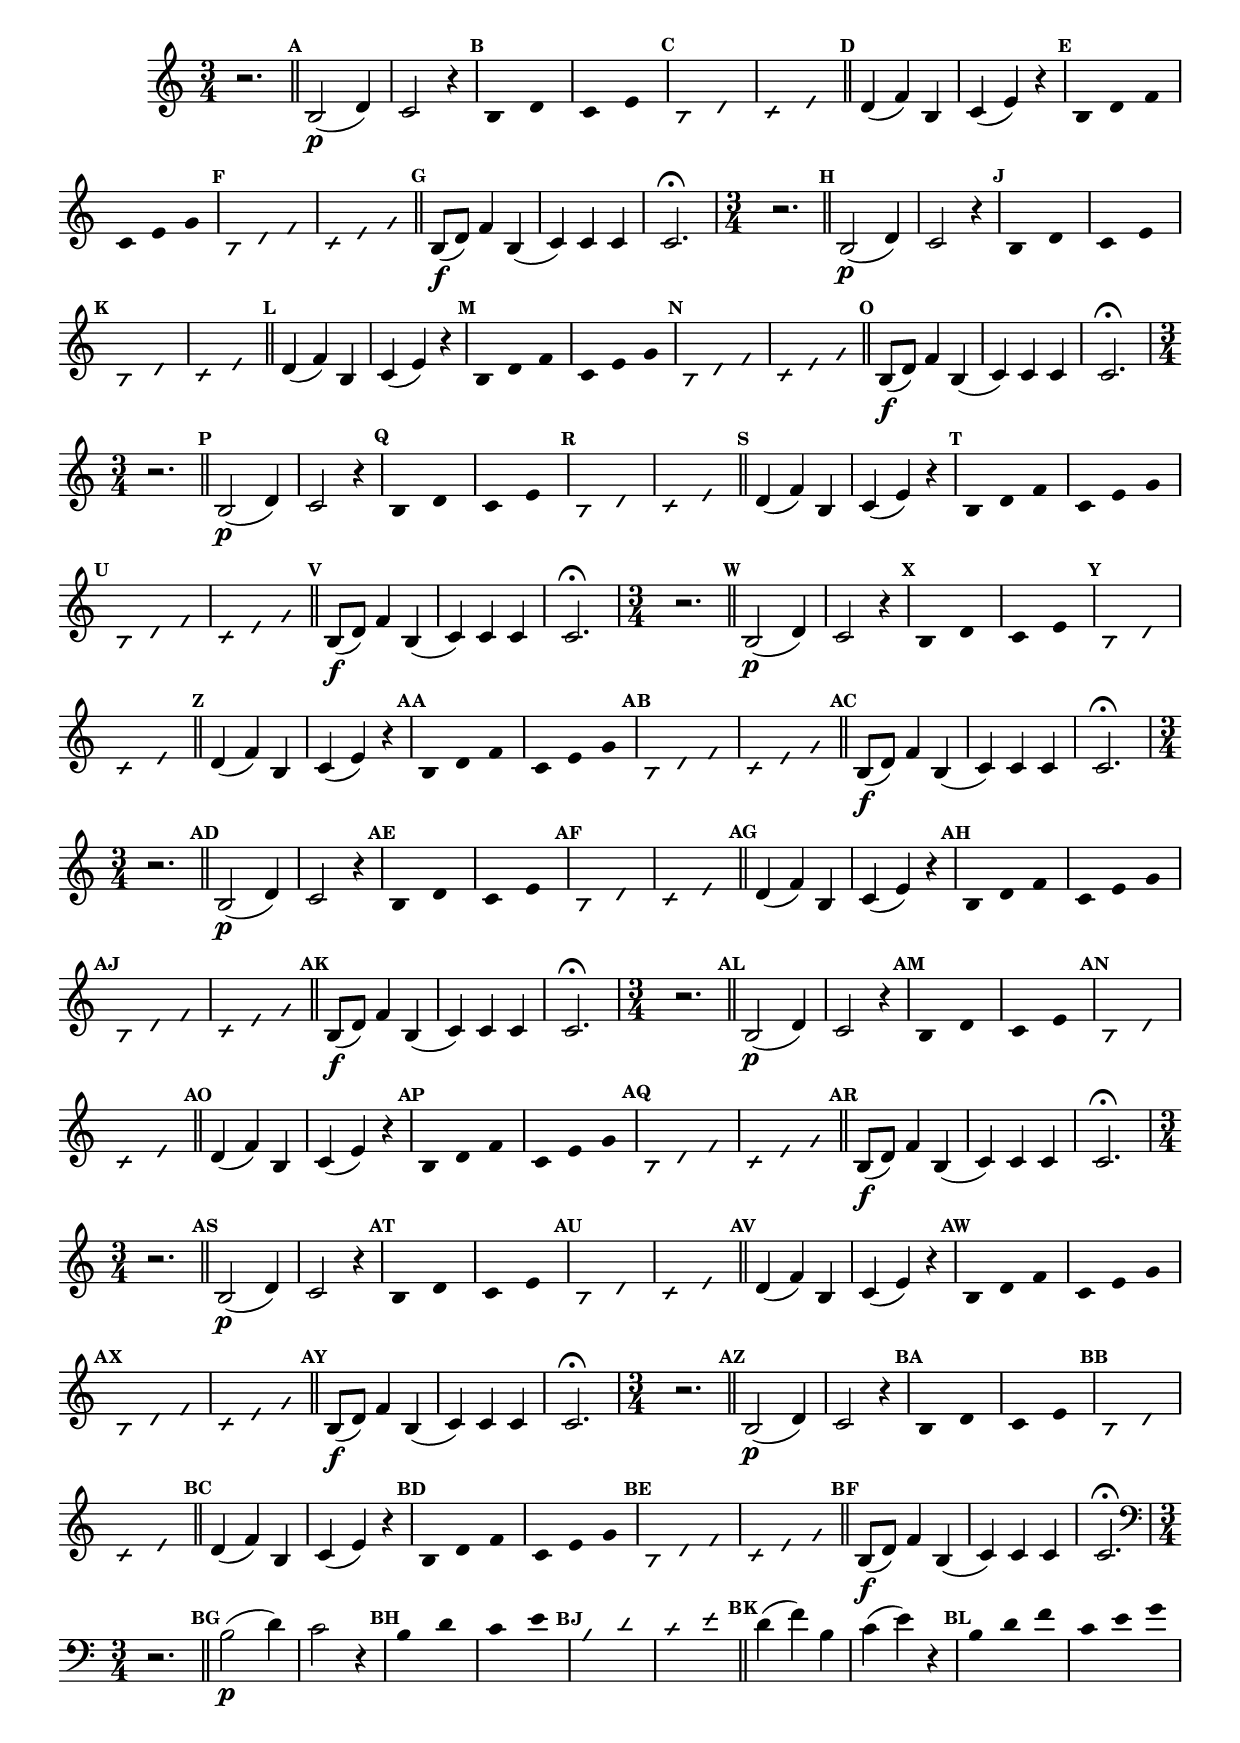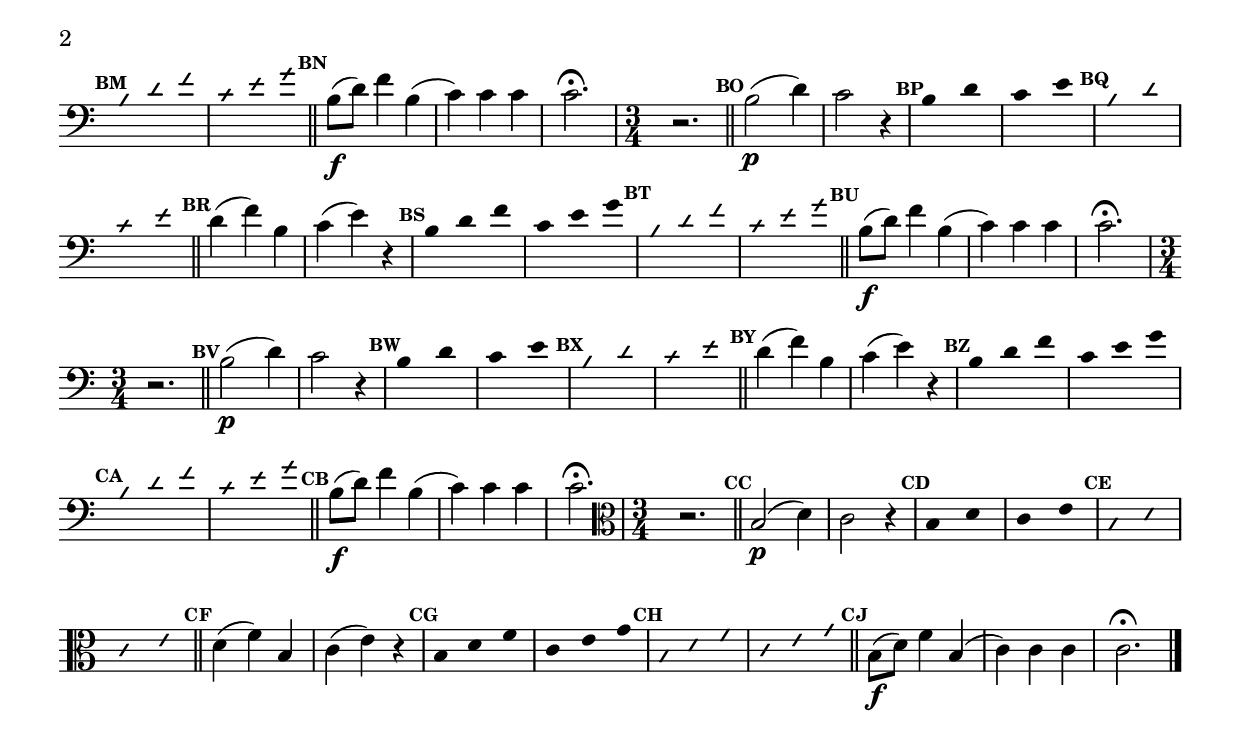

\version "2.16.0"

%\header { texidoc="35 - Aquecendo e Divertindo-se com a escala mixolidia" }

%INICIA INTERVALOS 

\relative c' {
  \key c \major

                                % CLARINETE

  \tag #'cl {
    \override Staff.TimeSignature #'style = #'()
    \time 3/4 
    \override Score.BarNumber #'transparent = ##t
    \override Score.RehearsalMark #'font-size = #-2
                                %\override Score.RehearsalMark #'font-family = #'
    \set Score.markFormatter = #format-mark-numbers
    r2.

    \bar "||"

    \mark \default b2\p( d4) c2 r4
    \override Stem #'transparent = ##t
    \override Beam #'transparent = ##t
    \override Voice.NoteHead #'stencil = #ly:text-interface::print
    \override Voice.NoteHead #'text = #(make-musicglyph-markup "noteheads.s2")

    \mark \default b4*3/2 d c e

    \override NoteHead #'style = #'slash
    \override NoteHead #'font-size = #-5
    \override Voice.NoteHead #'stencil = #ly:text-interface::print
    \override Voice.NoteHead #'text = #(make-musicglyph-markup "noteheads.s2slash")

    \mark \default b d c e

    \revert NoteHead #'style
    \revert Stem #'transparent 
    \revert Beam #'transparent
    \revert NoteHead #'font-size
    \revert Voice.NoteHead #'stencil

    \revert Voice.NoteHead #'text
    \bar "||"


    \mark \default d4( f) b, c( e) r4

    \override Stem #'transparent = ##t
    \override Beam #'transparent = ##t
    \override Voice.NoteHead #'stencil = #ly:text-interface::print
    \override Voice.NoteHead #'text = #(make-musicglyph-markup "noteheads.s2")

    \mark \default b4 d f c e g

    \override NoteHead #'style = #'slash
    \override NoteHead #'font-size = #-5
    \override Voice.NoteHead #'stencil = #ly:text-interface::print
    \override Voice.NoteHead #'text = #(make-musicglyph-markup "noteheads.s2slash")

    \mark \default b, d f c e g

    \revert NoteHead #'style
    \revert Stem #'transparent 
    \revert Beam #'transparent
    \revert NoteHead #'font-size
    \revert Voice.NoteHead #'stencil

    \revert Voice.NoteHead #'text
    \bar "||"


    \mark \default b,8\f( d) f4 b,(
    c) c c 
    c2.\fermata

  }

                                % FLAUTA

  \tag #'fl {
    \override Staff.TimeSignature #'style = #'()
    \time 3/4 
    \override Score.BarNumber #'transparent = ##t
    \override Score.RehearsalMark #'font-size = #-2
                                %\override Score.RehearsalMark #'font-family = #'
    \set Score.markFormatter = #format-mark-numbers
    r2.

    \bar "||"

    \mark \default b2\p( d4) c2 r4
    \override Stem #'transparent = ##t
    \override Beam #'transparent = ##t
    \override Voice.NoteHead #'stencil = #ly:text-interface::print
    \override Voice.NoteHead #'text = #(make-musicglyph-markup "noteheads.s2")

    \mark \default b4*3/2 d c e

    \override NoteHead #'style = #'slash
    \override NoteHead #'font-size = #-5
    \override Voice.NoteHead #'stencil = #ly:text-interface::print
    \override Voice.NoteHead #'text = #(make-musicglyph-markup "noteheads.s2slash")

    \mark \default b d c e

    \revert NoteHead #'style
    \revert Stem #'transparent 
    \revert Beam #'transparent
    \revert NoteHead #'font-size
    \revert Voice.NoteHead #'stencil

    \revert Voice.NoteHead #'text
    \bar "||"


    \mark \default d4( f) b, c( e) r4

    \override Stem #'transparent = ##t
    \override Beam #'transparent = ##t
    \override Voice.NoteHead #'stencil = #ly:text-interface::print
    \override Voice.NoteHead #'text = #(make-musicglyph-markup "noteheads.s2")

    \mark \default b4 d f c e g

    \override NoteHead #'style = #'slash
    \override NoteHead #'font-size = #-5
    \override Voice.NoteHead #'stencil = #ly:text-interface::print
    \override Voice.NoteHead #'text = #(make-musicglyph-markup "noteheads.s2slash")

    \mark \default b, d f c e g

    \revert NoteHead #'style
    \revert Stem #'transparent 
    \revert Beam #'transparent
    \revert NoteHead #'font-size
    \revert Voice.NoteHead #'stencil

    \revert Voice.NoteHead #'text
    \bar "||"


    \mark \default b,8\f( d) f4 b,(
    c) c c 
    c2.\fermata

  }

                                % OBOÉ

  \tag #'ob {
    \override Staff.TimeSignature #'style = #'()
    \time 3/4 
    \override Score.BarNumber #'transparent = ##t
    \override Score.RehearsalMark #'font-size = #-2
                                %\override Score.RehearsalMark #'font-family = #'
    \set Score.markFormatter = #format-mark-numbers
    r2.

    \bar "||"

    \mark \default b2\p( d4) c2 r4
    \override Stem #'transparent = ##t
    \override Beam #'transparent = ##t
    \override Voice.NoteHead #'stencil = #ly:text-interface::print
    \override Voice.NoteHead #'text = #(make-musicglyph-markup "noteheads.s2")

    \mark \default b4*3/2 d c e

    \override NoteHead #'style = #'slash
    \override NoteHead #'font-size = #-5
    \override Voice.NoteHead #'stencil = #ly:text-interface::print
    \override Voice.NoteHead #'text = #(make-musicglyph-markup "noteheads.s2slash")

    \mark \default b d c e

    \revert NoteHead #'style
    \revert Stem #'transparent 
    \revert Beam #'transparent
    \revert NoteHead #'font-size
    \revert Voice.NoteHead #'stencil

    \revert Voice.NoteHead #'text
    \bar "||"


    \mark \default d4( f) b, c( e) r4

    \override Stem #'transparent = ##t
    \override Beam #'transparent = ##t
    \override Voice.NoteHead #'stencil = #ly:text-interface::print
    \override Voice.NoteHead #'text = #(make-musicglyph-markup "noteheads.s2")

    \mark \default b4 d f c e g

    \override NoteHead #'style = #'slash
    \override NoteHead #'font-size = #-5
    \override Voice.NoteHead #'stencil = #ly:text-interface::print
    \override Voice.NoteHead #'text = #(make-musicglyph-markup "noteheads.s2slash")

    \mark \default b, d f c e g

    \revert NoteHead #'style
    \revert Stem #'transparent 
    \revert Beam #'transparent
    \revert NoteHead #'font-size
    \revert Voice.NoteHead #'stencil

    \revert Voice.NoteHead #'text
    \bar "||"


    \mark \default b,8\f( d) f4 b,(
    c) c c 
    c2.\fermata

  }

                                % SAX ALTO

  \tag #'saxa {
    \override Staff.TimeSignature #'style = #'()
    \time 3/4 
    \override Score.BarNumber #'transparent = ##t
    \override Score.RehearsalMark #'font-size = #-2
                                %\override Score.RehearsalMark #'font-family = #'
    \set Score.markFormatter = #format-mark-numbers
    r2.

    \bar "||"

    \mark \default b2\p( d4) c2 r4
    \override Stem #'transparent = ##t
    \override Beam #'transparent = ##t
    \override Voice.NoteHead #'stencil = #ly:text-interface::print
    \override Voice.NoteHead #'text = #(make-musicglyph-markup "noteheads.s2")

    \mark \default b4*3/2 d c e

    \override NoteHead #'style = #'slash
    \override NoteHead #'font-size = #-5
    \override Voice.NoteHead #'stencil = #ly:text-interface::print
    \override Voice.NoteHead #'text = #(make-musicglyph-markup "noteheads.s2slash")

    \mark \default b d c e

    \revert NoteHead #'style
    \revert Stem #'transparent 
    \revert Beam #'transparent
    \revert NoteHead #'font-size
    \revert Voice.NoteHead #'stencil

    \revert Voice.NoteHead #'text
    \bar "||"


    \mark \default d4( f) b, c( e) r4

    \override Stem #'transparent = ##t
    \override Beam #'transparent = ##t
    \override Voice.NoteHead #'stencil = #ly:text-interface::print
    \override Voice.NoteHead #'text = #(make-musicglyph-markup "noteheads.s2")

    \mark \default b4 d f c e g

    \override NoteHead #'style = #'slash
    \override NoteHead #'font-size = #-5
    \override Voice.NoteHead #'stencil = #ly:text-interface::print
    \override Voice.NoteHead #'text = #(make-musicglyph-markup "noteheads.s2slash")

    \mark \default b, d f c e g

    \revert NoteHead #'style
    \revert Stem #'transparent 
    \revert Beam #'transparent
    \revert NoteHead #'font-size
    \revert Voice.NoteHead #'stencil

    \revert Voice.NoteHead #'text
    \bar "||"


    \mark \default b,8\f( d) f4 b,(
    c) c c 
    c2.\fermata

  }

                                % SAX TENOR

  \tag #'saxt {
    \override Staff.TimeSignature #'style = #'()
    \time 3/4 
    \override Score.BarNumber #'transparent = ##t
    \override Score.RehearsalMark #'font-size = #-2
                                %\override Score.RehearsalMark #'font-family = #'
    \set Score.markFormatter = #format-mark-numbers
    r2.

    \bar "||"

    \mark \default b2\p( d4) c2 r4
    \override Stem #'transparent = ##t
    \override Beam #'transparent = ##t
    \override Voice.NoteHead #'stencil = #ly:text-interface::print
    \override Voice.NoteHead #'text = #(make-musicglyph-markup "noteheads.s2")

    \mark \default b4*3/2 d c e

    \override NoteHead #'style = #'slash
    \override NoteHead #'font-size = #-5
    \override Voice.NoteHead #'stencil = #ly:text-interface::print
    \override Voice.NoteHead #'text = #(make-musicglyph-markup "noteheads.s2slash")

    \mark \default b d c e

    \revert NoteHead #'style
    \revert Stem #'transparent 
    \revert Beam #'transparent
    \revert NoteHead #'font-size
    \revert Voice.NoteHead #'stencil

    \revert Voice.NoteHead #'text
    \bar "||"


    \mark \default d4( f) b, c( e) r4

    \override Stem #'transparent = ##t
    \override Beam #'transparent = ##t
    \override Voice.NoteHead #'stencil = #ly:text-interface::print
    \override Voice.NoteHead #'text = #(make-musicglyph-markup "noteheads.s2")

    \mark \default b4 d f c e g

    \override NoteHead #'style = #'slash
    \override NoteHead #'font-size = #-5
    \override Voice.NoteHead #'stencil = #ly:text-interface::print
    \override Voice.NoteHead #'text = #(make-musicglyph-markup "noteheads.s2slash")

    \mark \default b, d f c e g

    \revert NoteHead #'style
    \revert Stem #'transparent 
    \revert Beam #'transparent
    \revert NoteHead #'font-size
    \revert Voice.NoteHead #'stencil

    \revert Voice.NoteHead #'text
    \bar "||"


    \mark \default b,8\f( d) f4 b,(
    c) c c 
    c2.\fermata

  }

                                % SAX GENES

  \tag #'saxg {
    \override Staff.TimeSignature #'style = #'()
    \time 3/4 
    \override Score.BarNumber #'transparent = ##t
    \override Score.RehearsalMark #'font-size = #-2
                                %\override Score.RehearsalMark #'font-family = #'
    \set Score.markFormatter = #format-mark-numbers
    r2.

    \bar "||"

    \mark \default b2\p( d4) c2 r4
    \override Stem #'transparent = ##t
    \override Beam #'transparent = ##t
    \override Voice.NoteHead #'stencil = #ly:text-interface::print
    \override Voice.NoteHead #'text = #(make-musicglyph-markup "noteheads.s2")

    \mark \default b4*3/2 d c e

    \override NoteHead #'style = #'slash
    \override NoteHead #'font-size = #-5
    \override Voice.NoteHead #'stencil = #ly:text-interface::print
    \override Voice.NoteHead #'text = #(make-musicglyph-markup "noteheads.s2slash")

    \mark \default b d c e

    \revert NoteHead #'style
    \revert Stem #'transparent 
    \revert Beam #'transparent
    \revert NoteHead #'font-size
    \revert Voice.NoteHead #'stencil

    \revert Voice.NoteHead #'text
    \bar "||"


    \mark \default d4( f) b, c( e) r4

    \override Stem #'transparent = ##t
    \override Beam #'transparent = ##t
    \override Voice.NoteHead #'stencil = #ly:text-interface::print
    \override Voice.NoteHead #'text = #(make-musicglyph-markup "noteheads.s2")

    \mark \default b4 d f c e g

    \override NoteHead #'style = #'slash
    \override NoteHead #'font-size = #-5
    \override Voice.NoteHead #'stencil = #ly:text-interface::print
    \override Voice.NoteHead #'text = #(make-musicglyph-markup "noteheads.s2slash")

    \mark \default b, d f c e g

    \revert NoteHead #'style
    \revert Stem #'transparent 
    \revert Beam #'transparent
    \revert NoteHead #'font-size
    \revert Voice.NoteHead #'stencil

    \revert Voice.NoteHead #'text
    \bar "||"


    \mark \default b,8\f( d) f4 b,(
    c) c c 
    c2.\fermata

  }

                                % TROMPETE

  \tag #'tpt {
    \override Staff.TimeSignature #'style = #'()
    \time 3/4 
    \override Score.BarNumber #'transparent = ##t
    \override Score.RehearsalMark #'font-size = #-2
                                %\override Score.RehearsalMark #'font-family = #'
    \set Score.markFormatter = #format-mark-numbers
    r2.

    \bar "||"

    \mark \default b2\p( d4) c2 r4
    \override Stem #'transparent = ##t
    \override Beam #'transparent = ##t
    \override Voice.NoteHead #'stencil = #ly:text-interface::print
    \override Voice.NoteHead #'text = #(make-musicglyph-markup "noteheads.s2")

    \mark \default b4*3/2 d c e

    \override NoteHead #'style = #'slash
    \override NoteHead #'font-size = #-5
    \override Voice.NoteHead #'stencil = #ly:text-interface::print
    \override Voice.NoteHead #'text = #(make-musicglyph-markup "noteheads.s2slash")

    \mark \default b d c e

    \revert NoteHead #'style
    \revert Stem #'transparent 
    \revert Beam #'transparent
    \revert NoteHead #'font-size
    \revert Voice.NoteHead #'stencil

    \revert Voice.NoteHead #'text
    \bar "||"


    \mark \default d4( f) b, c( e) r4

    \override Stem #'transparent = ##t
    \override Beam #'transparent = ##t
    \override Voice.NoteHead #'stencil = #ly:text-interface::print
    \override Voice.NoteHead #'text = #(make-musicglyph-markup "noteheads.s2")

    \mark \default b4 d f c e g

    \override NoteHead #'style = #'slash
    \override NoteHead #'font-size = #-5
    \override Voice.NoteHead #'stencil = #ly:text-interface::print
    \override Voice.NoteHead #'text = #(make-musicglyph-markup "noteheads.s2slash")

    \mark \default b, d f c e g

    \revert NoteHead #'style
    \revert Stem #'transparent 
    \revert Beam #'transparent
    \revert NoteHead #'font-size
    \revert Voice.NoteHead #'stencil

    \revert Voice.NoteHead #'text
    \bar "||"


    \mark \default b,8\f( d) f4 b,(
    c) c c 
    c2.\fermata

  }

                                % TROMPA

  \tag #'tpa {
    \override Staff.TimeSignature #'style = #'()
    \time 3/4 
    \override Score.BarNumber #'transparent = ##t
    \override Score.RehearsalMark #'font-size = #-2
                                %\override Score.RehearsalMark #'font-family = #'
    \set Score.markFormatter = #format-mark-numbers
    r2.

    \bar "||"

    \mark \default b2\p( d4) c2 r4
    \override Stem #'transparent = ##t
    \override Beam #'transparent = ##t
    \override Voice.NoteHead #'stencil = #ly:text-interface::print
    \override Voice.NoteHead #'text = #(make-musicglyph-markup "noteheads.s2")

    \mark \default b4*3/2 d c e

    \override NoteHead #'style = #'slash
    \override NoteHead #'font-size = #-5
    \override Voice.NoteHead #'stencil = #ly:text-interface::print
    \override Voice.NoteHead #'text = #(make-musicglyph-markup "noteheads.s2slash")

    \mark \default b d c e

    \revert NoteHead #'style
    \revert Stem #'transparent 
    \revert Beam #'transparent
    \revert NoteHead #'font-size
    \revert Voice.NoteHead #'stencil

    \revert Voice.NoteHead #'text
    \bar "||"


    \mark \default d4( f) b, c( e) r4

    \override Stem #'transparent = ##t
    \override Beam #'transparent = ##t
    \override Voice.NoteHead #'stencil = #ly:text-interface::print
    \override Voice.NoteHead #'text = #(make-musicglyph-markup "noteheads.s2")

    \mark \default b4 d f c e g

    \override NoteHead #'style = #'slash
    \override NoteHead #'font-size = #-5
    \override Voice.NoteHead #'stencil = #ly:text-interface::print
    \override Voice.NoteHead #'text = #(make-musicglyph-markup "noteheads.s2slash")

    \mark \default b, d f c e g

    \revert NoteHead #'style
    \revert Stem #'transparent 
    \revert Beam #'transparent
    \revert NoteHead #'font-size
    \revert Voice.NoteHead #'stencil

    \revert Voice.NoteHead #'text
    \bar "||"


    \mark \default b,8\f( d) f4 b,(
    c) c c 
    c2.\fermata

  }


                                % TROMBONE

  \tag #'tbn {
    \clef bass
    \override Staff.TimeSignature #'style = #'()
    \time 3/4 
    \override Score.BarNumber #'transparent = ##t
    \override Score.RehearsalMark #'font-size = #-2
                                %\override Score.RehearsalMark #'font-family = #'
    \set Score.markFormatter = #format-mark-numbers
    r2.

    \bar "||"

    \mark \default b2\p( d4) c2 r4
    \override Stem #'transparent = ##t
    \override Beam #'transparent = ##t
    \override Voice.NoteHead #'stencil = #ly:text-interface::print
    \override Voice.NoteHead #'text = #(make-musicglyph-markup "noteheads.s2")

    \mark \default b4*3/2 d c e

    \override NoteHead #'style = #'slash
    \override NoteHead #'font-size = #-5
    \override Voice.NoteHead #'stencil = #ly:text-interface::print
    \override Voice.NoteHead #'text = #(make-musicglyph-markup "noteheads.s2slash")

    \mark \default b d c e

    \revert NoteHead #'style
    \revert Stem #'transparent 
    \revert Beam #'transparent
    \revert NoteHead #'font-size
    \revert Voice.NoteHead #'stencil

    \revert Voice.NoteHead #'text
    \bar "||"


    \mark \default d4( f) b, c( e) r4

    \override Stem #'transparent = ##t
    \override Beam #'transparent = ##t
    \override Voice.NoteHead #'stencil = #ly:text-interface::print
    \override Voice.NoteHead #'text = #(make-musicglyph-markup "noteheads.s2")

    \mark \default b4 d f c e g

    \override NoteHead #'style = #'slash
    \override NoteHead #'font-size = #-5
    \override Voice.NoteHead #'stencil = #ly:text-interface::print
    \override Voice.NoteHead #'text = #(make-musicglyph-markup "noteheads.s2slash")

    \mark \default b, d f c e g

    \revert NoteHead #'style
    \revert Stem #'transparent 
    \revert Beam #'transparent
    \revert NoteHead #'font-size
    \revert Voice.NoteHead #'stencil

    \revert Voice.NoteHead #'text
    \bar "||"


    \mark \default b,8\f( d) f4 b,(
    c) c c 
    c2.\fermata

  }

                                % TUBA MIB

  \tag #'tbamib {
    \clef bass
    \override Staff.TimeSignature #'style = #'()
    \time 3/4 
    \override Score.BarNumber #'transparent = ##t
    \override Score.RehearsalMark #'font-size = #-2
                                %\override Score.RehearsalMark #'font-family = #'
    \set Score.markFormatter = #format-mark-numbers
    r2.

    \bar "||"

    \mark \default b2\p( d4) c2 r4
    \override Stem #'transparent = ##t
    \override Beam #'transparent = ##t
    \override Voice.NoteHead #'stencil = #ly:text-interface::print
    \override Voice.NoteHead #'text = #(make-musicglyph-markup "noteheads.s2")

    \mark \default b4*3/2 d c e

    \override NoteHead #'style = #'slash
    \override NoteHead #'font-size = #-5
    \override Voice.NoteHead #'stencil = #ly:text-interface::print
    \override Voice.NoteHead #'text = #(make-musicglyph-markup "noteheads.s2slash")

    \mark \default b d c e

    \revert NoteHead #'style
    \revert Stem #'transparent 
    \revert Beam #'transparent
    \revert NoteHead #'font-size
    \revert Voice.NoteHead #'stencil

    \revert Voice.NoteHead #'text
    \bar "||"


    \mark \default d4( f) b, c( e) r4

    \override Stem #'transparent = ##t
    \override Beam #'transparent = ##t
    \override Voice.NoteHead #'stencil = #ly:text-interface::print
    \override Voice.NoteHead #'text = #(make-musicglyph-markup "noteheads.s2")

    \mark \default b4 d f c e g

    \override NoteHead #'style = #'slash
    \override NoteHead #'font-size = #-5
    \override Voice.NoteHead #'stencil = #ly:text-interface::print
    \override Voice.NoteHead #'text = #(make-musicglyph-markup "noteheads.s2slash")

    \mark \default b, d f c e g

    \revert NoteHead #'style
    \revert Stem #'transparent 
    \revert Beam #'transparent
    \revert NoteHead #'font-size
    \revert Voice.NoteHead #'stencil

    \revert Voice.NoteHead #'text
    \bar "||"


    \mark \default b,8\f( d) f4 b,(
    c) c c 
    c2.\fermata

  }

                                % TUBA SIB

  \tag #'tbasib {
    \clef bass
    \override Staff.TimeSignature #'style = #'()
    \time 3/4 
    \override Score.BarNumber #'transparent = ##t
    \override Score.RehearsalMark #'font-size = #-2
                                %\override Score.RehearsalMark #'font-family = #'
    \set Score.markFormatter = #format-mark-numbers
    r2.

    \bar "||"

    \mark \default b2\p( d4) c2 r4
    \override Stem #'transparent = ##t
    \override Beam #'transparent = ##t
    \override Voice.NoteHead #'stencil = #ly:text-interface::print
    \override Voice.NoteHead #'text = #(make-musicglyph-markup "noteheads.s2")

    \mark \default b4*3/2 d c e

    \override NoteHead #'style = #'slash
    \override NoteHead #'font-size = #-5
    \override Voice.NoteHead #'stencil = #ly:text-interface::print
    \override Voice.NoteHead #'text = #(make-musicglyph-markup "noteheads.s2slash")

    \mark \default b d c e

    \revert NoteHead #'style
    \revert Stem #'transparent 
    \revert Beam #'transparent
    \revert NoteHead #'font-size
    \revert Voice.NoteHead #'stencil

    \revert Voice.NoteHead #'text
    \bar "||"


    \mark \default d4( f) b, c( e) r4

    \override Stem #'transparent = ##t
    \override Beam #'transparent = ##t
    \override Voice.NoteHead #'stencil = #ly:text-interface::print
    \override Voice.NoteHead #'text = #(make-musicglyph-markup "noteheads.s2")

    \mark \default b4 d f c e g

    \override NoteHead #'style = #'slash
    \override NoteHead #'font-size = #-5
    \override Voice.NoteHead #'stencil = #ly:text-interface::print
    \override Voice.NoteHead #'text = #(make-musicglyph-markup "noteheads.s2slash")

    \mark \default b, d f c e g

    \revert NoteHead #'style
    \revert Stem #'transparent 
    \revert Beam #'transparent
    \revert NoteHead #'font-size
    \revert Voice.NoteHead #'stencil

    \revert Voice.NoteHead #'text
    \bar "||"


    \mark \default b,8\f( d) f4 b,(
    c) c c 
    c2.\fermata

  }

                                % VIOLA

  \tag #'vla {
    \override Staff.TimeSignature #'style = #'()
    \time 3/4 
    \clef alto
    \override Score.BarNumber #'transparent = ##t
    \override Score.RehearsalMark #'font-size = #-2
                                %\override Score.RehearsalMark #'font-family = #'
    \set Score.markFormatter = #format-mark-numbers
    r2.

    \bar "||"

    \mark \default b2\p( d4) c2 r4
    \override Stem #'transparent = ##t
    \override Beam #'transparent = ##t
    \override Voice.NoteHead #'stencil = #ly:text-interface::print
    \override Voice.NoteHead #'text = #(make-musicglyph-markup "noteheads.s2")

    \mark \default b4*3/2 d c e

    \override NoteHead #'style = #'slash
    \override NoteHead #'font-size = #-5
    \override Voice.NoteHead #'stencil = #ly:text-interface::print
    \override Voice.NoteHead #'text = #(make-musicglyph-markup "noteheads.s2slash")

    \mark \default b d c e

    \revert NoteHead #'style
    \revert Stem #'transparent 
    \revert Beam #'transparent
    \revert NoteHead #'font-size
    \revert Voice.NoteHead #'stencil

    \revert Voice.NoteHead #'text
    \bar "||"


    \mark \default d4( f) b, c( e) r4

    \override Stem #'transparent = ##t
    \override Beam #'transparent = ##t
    \override Voice.NoteHead #'stencil = #ly:text-interface::print
    \override Voice.NoteHead #'text = #(make-musicglyph-markup "noteheads.s2")

    \mark \default b4 d f c e g

    \override NoteHead #'style = #'slash
    \override NoteHead #'font-size = #-5
    \override Voice.NoteHead #'stencil = #ly:text-interface::print
    \override Voice.NoteHead #'text = #(make-musicglyph-markup "noteheads.s2slash")

    \mark \default b, d f c e g

    \revert NoteHead #'style
    \revert Stem #'transparent 
    \revert Beam #'transparent
    \revert NoteHead #'font-size
    \revert Voice.NoteHead #'stencil

    \revert Voice.NoteHead #'text
    \bar "||"


    \mark \default b,8\f( d) f4 b,(
    c) c c 
    c2.\fermata

  }


                                % FINAL

  \bar "|."

}

                                %\header {  piece = \markup { \bold Parte \bold 2 }     }  



